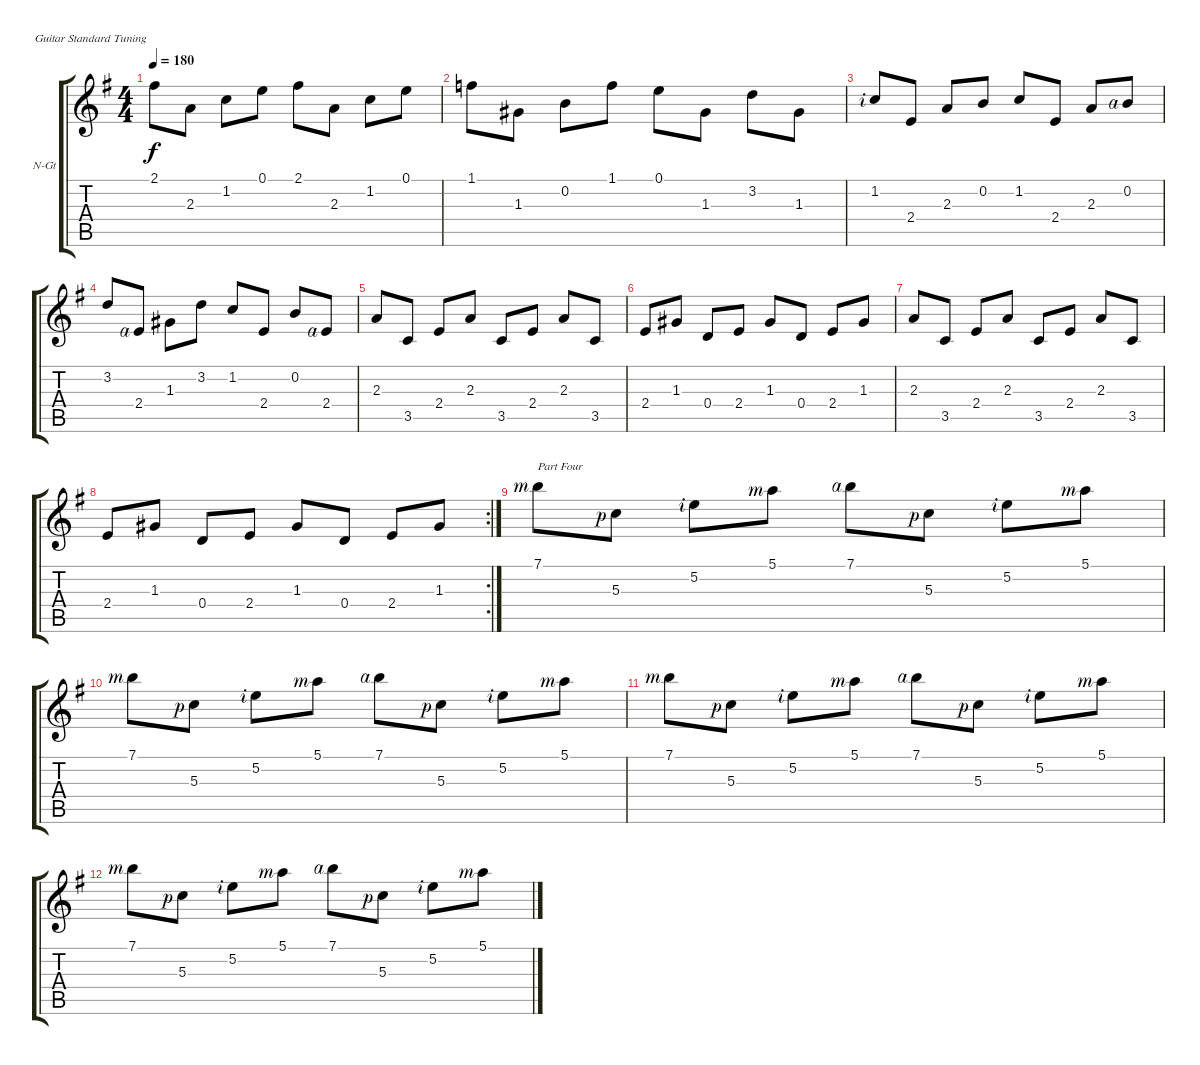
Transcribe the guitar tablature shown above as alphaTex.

\bracketExtendMode groupsimilarinstruments
\firstSystemTrackNameOrientation horizontal
\otherSystemsTrackNameOrientation horizontal
\track ("Piste 1" "N-Gt") {instrument acousticguitarnylon}
\staff {score tabs}
\tuning (E4 B3 G3 D3 A2 E2)
\ts (4 4)
\tempo 180
\clef g2
\ks eminor
2.1.8{dy f} 2.3.8 1.2.8 0.1.8 2.1.8 2.3.8 1.2.8 0.1.8 |
1.1.8 1.3.8 0.2.8 1.1.8 0.1.8 1.3.8 3.2.8 1.3.8 |
1.2{rf 2}.8 2.4.8 2.3.8 0.2.8 1.2.8 2.4.8 2.3.8 0.2{rf 4}.8 |
3.2.8 2.4{rf 4}.8 1.3.8 3.2.8 1.2.8 2.4.8 0.2.8 2.4{rf 4}.8 |
2.3.8 3.5.8 2.4.8 2.3.8 3.5.8 2.4.8 2.3.8 3.5.8 |
2.4.8 1.3.8 0.4.8 2.4.8 1.3.8 0.4.8 2.4.8 1.3.8 |
2.3.8 3.5.8 2.4.8 2.3.8 3.5.8 2.4.8 2.3.8 3.5.8 |
\rc 2
2.4.8 1.3.8 0.4.8 2.4.8 1.3.8 0.4.8 2.4.8 1.3.8 |
7.1{rf 3}.8{txt "Part Four"} 5.3{rf 1}.8 5.2{rf 2}.8 5.1{rf 3}.8 7.1{rf 4}.8 5.3{rf 1}.8 5.2{rf 2}.8 5.1{rf 3}.8 |
7.1{rf 3}.8 5.3{rf 1}.8 5.2{rf 2}.8 5.1{rf 3}.8 7.1{rf 4}.8 5.3{rf 1}.8 5.2{rf 2}.8 5.1{rf 3}.8 |
7.1{rf 3}.8 5.3{rf 1}.8 5.2{rf 2}.8 5.1{rf 3}.8 7.1{rf 4}.8 5.3{rf 1}.8 5.2{rf 2}.8 5.1{rf 3}.8 |
7.1{rf 3}.8 5.3{rf 1}.8 5.2{rf 2}.8 5.1{rf 3}.8 7.1{rf 4}.8 5.3{rf 1}.8 5.2{rf 2}.8 5.1{rf 3}.8
